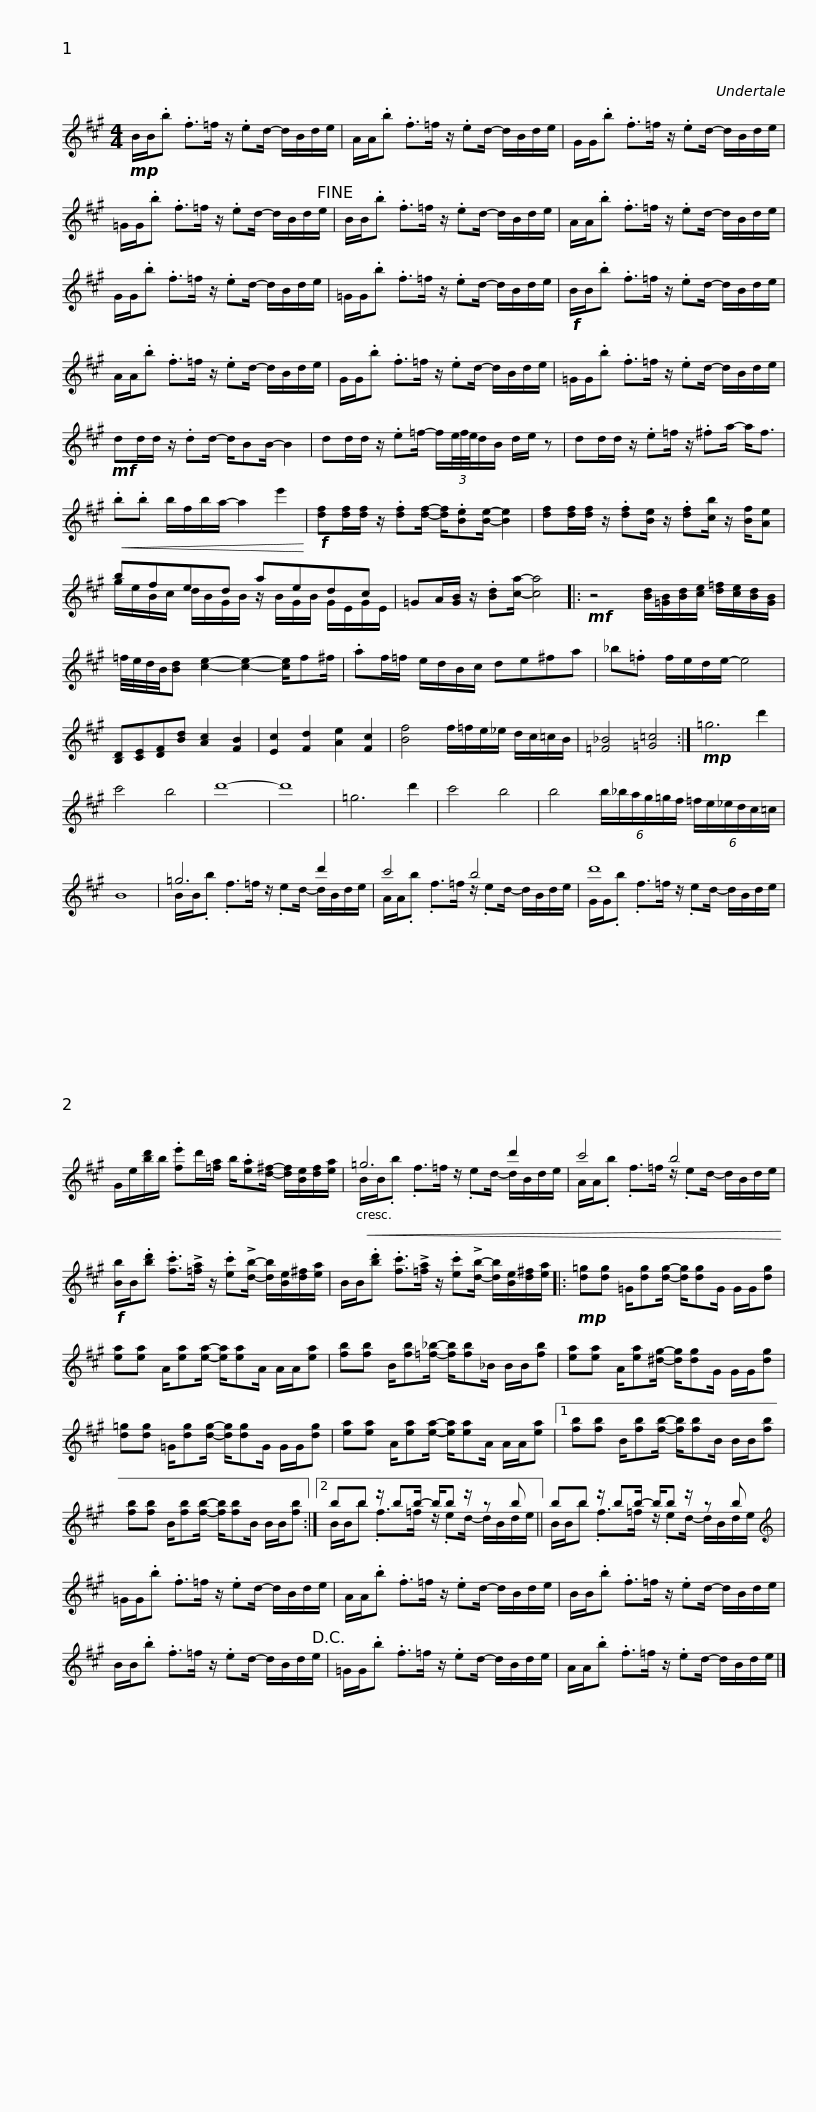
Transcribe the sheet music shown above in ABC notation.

X:1
%%score ( 1 2 )
L:1/8
M:4/4
I:linebreak $
K:none
V:1 treble transpose=-9
V:2 treble transpose="-9 "
V:1
[K:A]!mp! B/B/.b .f>=f z/ .ed/- d/B/d/e/ | A/A/.b .f>=f z/ .ed/- d/B/d/e/ | G/G/.b .f>=f z/ .ed/- d/B/d/e/ |$ =G/G/.b .f>=f z/ .ed/- d/B/d/e/!fine! | B/B/.b .f>=f z/ .ed/- d/B/d/e/ | %5
 A/A/.b .f>=f z/ .ed/- d/B/d/e/ |$ G/G/.b .f>=f z/ .ed/- d/B/d/e/ | =G/G/.b .f>=f z/ .ed/- d/B/d/e/ |!f! B/B/.b .f>=f z/ .ed/- d/B/d/e/ |$ A/A/.b .f>=f z/ .ed/- d/B/d/e/ | %10
 G/G/.b .f>=f z/ .ed/- d/B/d/e/ | =G/G/.b .f>=f z/ .ed/- d/B/d/e/ |$!mf! dd/d/ z/ .dd/- d/BB/- B2 | dd/d/ z/ .e=f/- f/(3e/4f/4e/4d/B/ d/e/ z | dd/d/ z/ .e=f/ z/ .^fa/- a<f |$ %15
!<(! .b.b b/f/b/a/- a2 e'2!<)! |!f! [df][df]/[df]/ z/ .[df][df]/- [df]/.[Be][Be]/- [Be]2 | [df][df]/[df]/ z/ .[df][Be]/ z/ .[df][cb]/ z/ [Bf]/[Ae] |$ bfed aedc | =GA/[GB]/ z/ .[Bd][ca]/- [ca]4 |: %20
!mf! z4 [Bd]/[=GB]/[Bd]/[ce]/ [d=f]/[ce]/[Bd]/[GB]/ |$ =f/4e/4d/4B/4[Bd] [ce]2- [ce]2- [ce]/f^f/ | .af/=f/ e/d/B/c/ de^fa | _b.=f f/e/d/e/- e4 | [B,D][CE][DF][Bd] [Ac]2 [FB]2 | %25
 [Ec]2 [Fd]2 [Ae]2 [Fc]2 |$ [Bf]4 f/=f/e/_e/ d/c/=c/B/ | [=F_B]4 [=G=c]4 :|!mp! =g6 d'2 | c'4 b4 | %30
 d'8- | d'8 | =g6 d'2 | c'4 b4 |$ b4 (6:4:6b/_b/a/g/=g/f/ (6:4:6=f/e/_e/d/c/=c/ | %35
 B8 | =g6 d'2 |$ c'4 b4 | d'8 | G/e/[bd']/b/ .[fe']d'/[=fa]/ b/.[ea][d^f]/- [df]/[Be]/[df]/[ea]/ |$ %40
!<(! =g6 d'2 | c'4 b4!<)! |!f! [Bb]/B/.[bd'] .[fc']>!>![=fa] z/ .[ec']!>![db]/- [db]/[Be]/[d^f]/[ea]/ |$ B/B/.[bd'] .[fc']>!>![=fa] z/ .[ec']!>![db]/- [db]/[Be]/[d^f]/[ea]/ |:!mp! [d=g][dg] =G/[dg][dg]/- [dg]/[dg]G/ G/G/[dg] | %45
 [ea][ea] A/[ea][ea]/- [ea]/[ea]A/ A/A/[ea] |$ [fb][fb] B/[fb][=f_b]/- [fb]/[fb]_B/ B/B/[fb] | [ea][ea] A/[ea][^dg]/- [dg]/[dg]G/ G/G/[dg] | [d=g][dg] =G/[dg][dg]/- [dg]/[dg]G/ G/G/[dg] |$ [ea][ea] A/[ea][ea]/- [ea]/[ea]A/ A/A/[ea] |1 %50
 [fb][fb] B/[fb][fb]/- [fb]/[fb]B/ B/B/[fb] | [fb][fb] B/[fb][fb]/- [fb]/[fb]B/ B/B/[fb] :|2$ bb z/ bb/- b/b z/ z b || bb z/ bb/- b/b z/ z b |$[K:treble] =G/G/.b .f>=f z/ .ed/- d/B/d/e/ | %55
 A/A/.b .f>=f z/ .ed/- d/B/d/e/ | B/B/.b .f>=f z/ .ed/- d/B/d/e/ |$ B/B/.b .f>=f z/ .ed/- d/B/d/e/!D.C.! | =G/G/.b .f>=f z/ .ed/- d/B/d/e/ | A/A/.b .f>=f z/ .ed/- d/B/d/e/ |] %60
V:2
[K:A] x8 | x8 | x8 |$ x8 | x8 | %5
 x8 |$ x8 | x8 | x8 |$ x8 | %10
 x8 | x8 |$ x8 | x8 | x8 |$ %15
 x8 | x8 | x8 |$ g/e/B/c/ d/B/G/B/ z/ B/G/B/ G/E/G/E/ | x8 |: %20
 x8 |$ x8 | x8 | x8 | x8 | %25
 x8 |$ x8 | x8 :| x8 | x8 | %30
 x8 | x8 | x8 | x8 |$ x8 | %35
 x8 | B/B/.b .f>=f z/ .ed/- d/B/d/e/ |$ A/A/.b .f>=f z/ .ed/- d/B/d/e/ | G/G/.b .f>=f z/ .ed/- d/B/d/e/ | x8 |$ %40
 B/B/.b .f>=f z/ .ed/- d/B/d/e/ | A/A/.b .f>=f z/ .ed/- d/B/d/e/ | x8 |$ x8 |: x8 | %45
 x8 |$ x8 | x8 | x8 |$ x8 |1 %50
 x8 | x8 :|2$ B/B/b .f>=f z/ .ed/- d/B/d/e/ || B/B/b .f>=f z/ .ed/- d/B/d/e/ |$[K:treble] x8 | %55
 x8 | x8 |$ x8 | x8 | x8 |] %60
